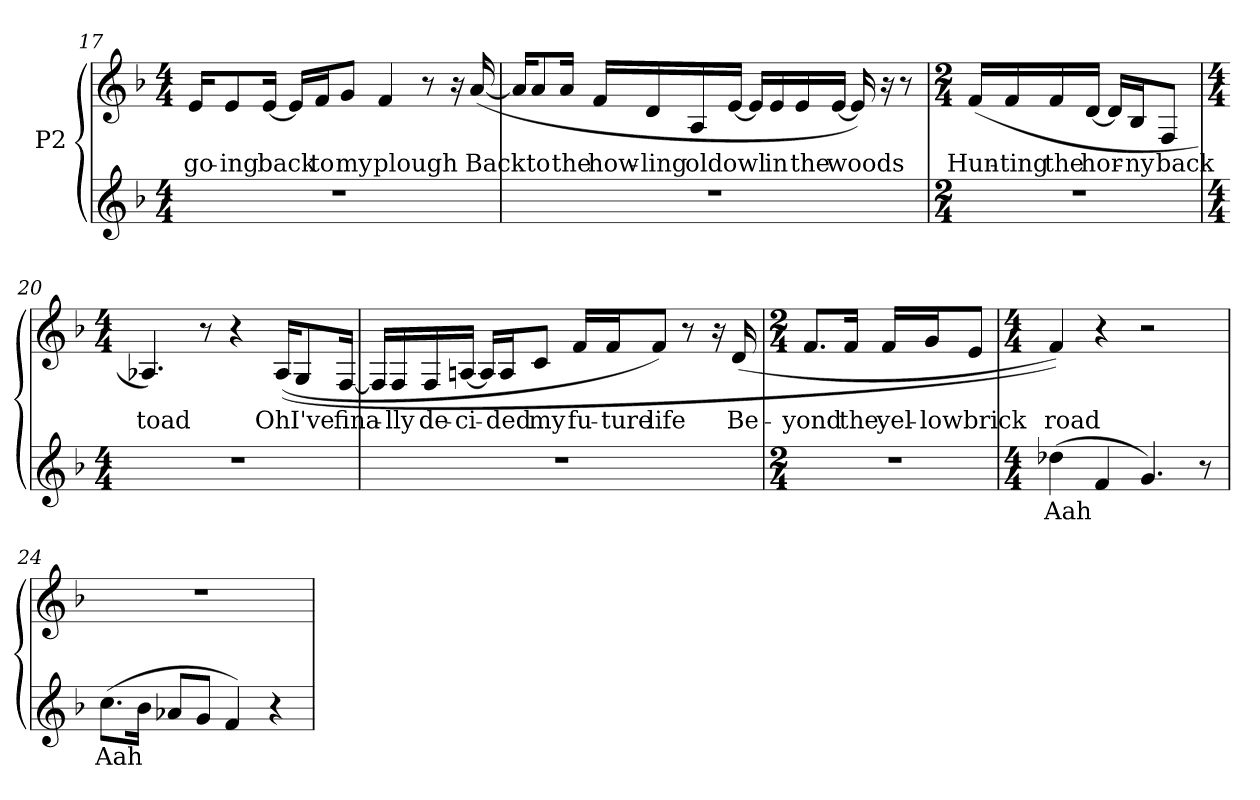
**kern	**text	**kern	**text
*part2	*part2	*part1	*part1
*staff2	*staff2	*staff1	*staff1
*I"P2	*	*	*
!!LO:PB:g=z
*clefG2	*	*clefG2	*
*k[b-]	*	*k[b-]	*
*F:	*	*F:	*
*M4/4	*	*M4/4	*
=17	=17	=17	=17
!	!	!	!LO:LY:b:color=#000000
1r	.	16ei/KL	go-
!	!	!	!LO:LY:b:color=#000000
.	.	8ei/	-ing
!	!	!	!LO:LY:b:color=#000000
.	.	[16ei/Jk	back
.	.	16ei/LL]	.
!	!	!	!LO:LY:b:color=#000000
.	.	16fi/J	to
!	!	!	!LO:LY:b:color=#000000
.	.	8gi/J	my
!	!	!	!LO:LY:b:color=#000000
.	.	4fi/	plough
.	.	8r	.
.	.	16r	.
!	!	!	!LO:LY:b:color=#000000
.	.	([16ai/	Back
=18	=18	=18	=18
1r	.	16ai/KL]	.
!	!	!	!LO:LY:b:color=#000000
.	.	8ai/	to
!	!	!	!LO:LY:b:color=#000000
.	.	16ai/Jk	the
!	!	!	!LO:LY:b:color=#000000
.	.	16fi/LL	how-
!	!	!	!LO:LY:b:color=#000000
.	.	16di/	-ling
!	!	!	!LO:LY:b:color=#000000
.	.	16Ai/	old
!	!	!	!LO:LY:b:color=#000000
.	.	[16ei/JJ	owl
.	.	16ei/LL]	.
!	!	!	!LO:LY:b:color=#000000
.	.	16ei/	in
!	!	!	!LO:LY:b:color=#000000
.	.	16ei/	the
!	!	!	!LO:LY:b:color=#000000
.	.	[16ei/JJ	woods
.	.	16ei/])	.
.	.	16r	.
.	.	8r	.
!!LO:LB:g=z
=19	=19	=19	=19
*M2/4	*	*M2/4	*
!LO:N:vis=1	!	!	!
!	!	!	!LO:LY:b:color=#000000
2r	.	(16fi/LL	Hun-
!	!	!	!LO:LY:b:color=#000000
.	.	16fi/	-ting
!	!	!	!LO:LY:b:color=#000000
.	.	16fi/	the
!	!	!	!LO:LY:b:color=#000000
.	.	[16di/JJ	hor-
.	.	16di/LL]	.
!	!	!	!LO:LY:b:color=#000000
.	.	16B-i/J	-ny
!	!	!	!LO:LY:b:color=#000000
.	.	8Fi/J	back
=20	=20	=20	=20
*M4/4	*	*M4/4	*
!	!	!	!LO:LY:b:color=#000000
1r	.	4.A-Xi/)	toad
.	.	8r	.
.	.	4r	.
!	!	!	!LO:LY:b:color=#000000
.	.	((16A-i/KL	Oh
!	!	!	!LO:LY:b:color=#000000
.	.	8Gi/	I've
!	!	!	!LO:LY:b:color=#000000
.	.	[16Fi/Jk	fina-
=21	=21	=21	=21
1r	.	16Fi/LL]	.
!	!	!	!LO:LY:b:color=#000000
.	.	16Fi/	-lly
!	!	!	!LO:LY:b:color=#000000
.	.	16Fi/	de-
!	!	!	!LO:LY:b:color=#000000
.	.	[16Ani/JJ	-ci-
.	.	16Ai/LL]	.
!	!	!	!LO:LY:b:color=#000000
.	.	16Ai/J	-ded
!	!	!	!LO:LY:b:color=#000000
.	.	8ci/J	my
!	!	!	!LO:LY:b:color=#000000
.	.	16fi/LL	fu-
!	!	!	!LO:LY:b:color=#000000
.	.	16fi/J	-ture
!	!	!	!LO:LY:b:color=#000000
.	.	8fi/J)	life
.	.	8r	.
.	.	16r	.
!	!	!	!LO:LY:b:color=#000000
.	.	(16di/	Be-
!!LO:LB:g=z
=22	=22	=22	=22
*M2/4	*	*M2/4	*
!LO:N:vis=1	!	!	!
!	!	!	!LO:LY:b:color=#000000
2r	.	8.fi/L	-yond
!	!	!	!LO:LY:b:color=#000000
.	.	16fi/Jk	the
!	!	!	!LO:LY:b:color=#000000
.	.	16fi/LL	yel-
!	!	!	!LO:LY:b:color=#000000
.	.	16gi/J	-low
!	!	!	!LO:LY:b:color=#000000
.	.	8ei/J	brick
=23	=23	=23	=23
*M4/4	*	*M4/4	*
!	!LO:LY:b:color=#000000	!	!
!	!	!	!LO:LY:b:color=#000000
(4dd-Xi\	Aah	4fi/))	road
4fi/	.	4r	.
4.gi/)	.	2r	.
8r	.	.	.
=24	=24	=24	=24
!	!LO:LY:b:color=#000000	!	!
(8.cci\L	Aah	1r	.
16b-i\Jk	.	.	.
8a-Xi/L	.	.	.
8gi/J	.	.	.
4fi/)	.	.	.
4r	.	.	.
=	=	=	=
*-	*-	*-	*-
